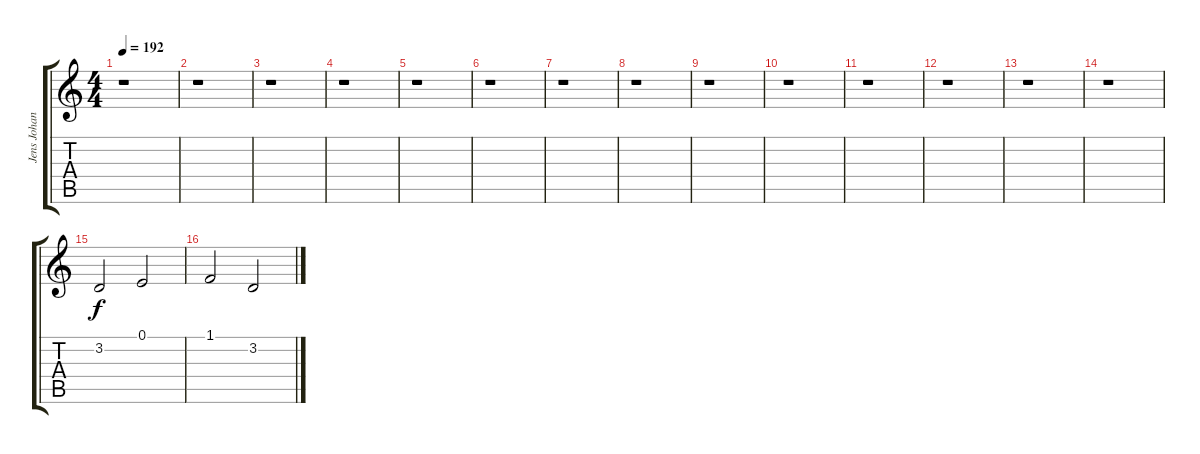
\track ("Jens Johansson" "Jens Johan") {instrument choiraahs}
\staff {score tabs}
\tuning (E4 B3 G3 D3 A2 E2) {hide}
\ts (4 4)
\tempo 192
\clef g2
\ks c
r.1{dy f} |
r.1 |
r.1 |
r.1 |
r.1 |
r.1 |
r.1 |
r.1 |
r.1 |
r.1 |
r.1 |
r.1 |
r.1 |
r.1 |
3.2.2 0.1.2 |
1.1.2 3.2.2
